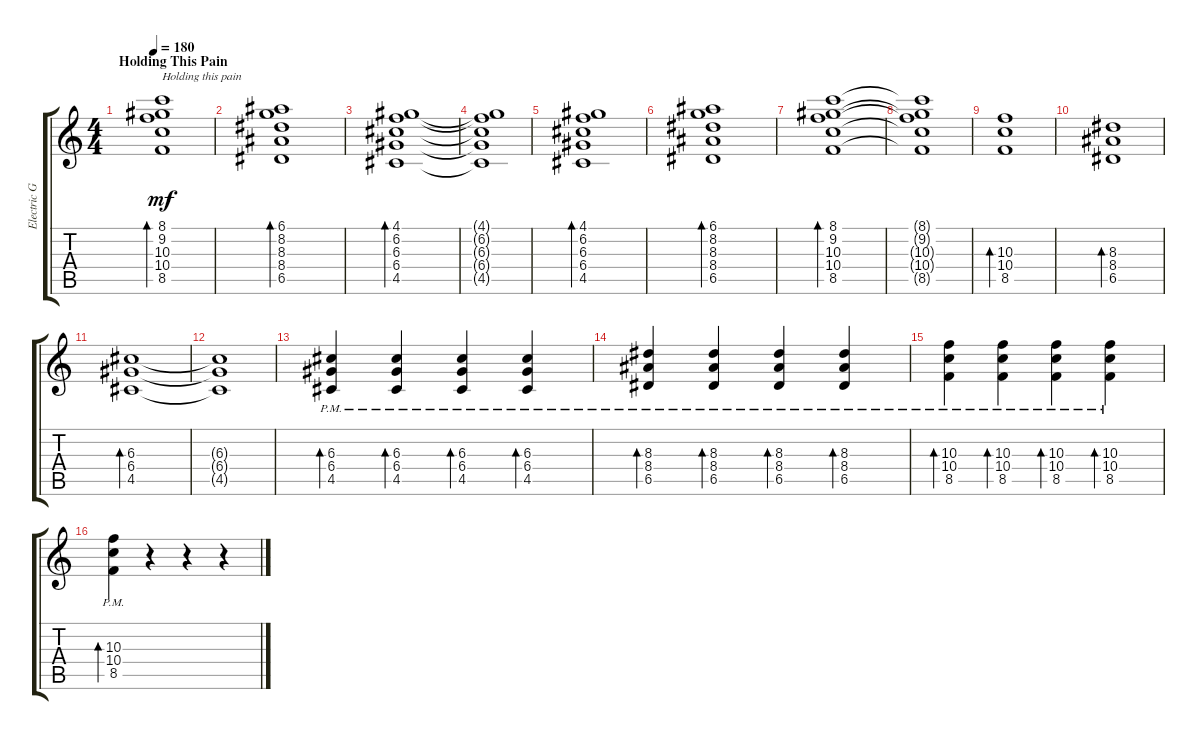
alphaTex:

\track ("Electric Guitar" "Electric G") {instrument electricguitarclean}
\staff {score tabs}
\tuning (E4 B3 G3 D3 A2 E2) {hide}
\ts (4 4)
\section ("" "Holding This Pain")
\tempo 180
\clef g2
\ks c
(8.1 9.2 10.3 10.4 8.5).1{bd 60 txt "Holding this pain" dy mf} |
(6.1 8.2 8.3 8.4 6.5).1{bd 60} |
(4.1 6.2 6.3 6.4 4.5).1{bd 60} |
(4.1{t} 6.2{t} 6.3{t} 6.4{t} 4.5{t}).1 |
(4.1 6.2 6.3 6.4 4.5).1{bd 60} |
(6.1 8.2 8.3 8.4 6.5).1{bd 60} |
(8.1 9.2 10.3 10.4 8.5).1{bd 60} |
(8.1{t} 9.2{t} 10.3{t} 10.4{t} 8.5{t}).1 |
(10.3 10.4 8.5).1{bd 60} |
(8.3 8.4 6.5).1{bd 60} |
(6.3 6.4 4.5).1{bd 60} |
(6.3{t} 6.4{t} 4.5{t}).1 |
(6.3{pm} 6.4{pm} 4.5{pm}).4{bd 30} (6.3{pm} 6.4{pm} 4.5{pm}).4{bd 30} (6.3{pm} 6.4{pm} 4.5{pm}).4{bd 30} (6.3{pm} 6.4{pm} 4.5{pm}).4{bd 30} |
(8.3{pm} 8.4{pm} 6.5{pm}).4{bd 30} (8.3{pm} 8.4{pm} 6.5{pm}).4{bd 30} (8.3{pm} 8.4{pm} 6.5{pm}).4{bd 30} (8.3{pm} 8.4{pm} 6.5{pm}).4{bd 30} |
(10.3{pm} 10.4{pm} 8.5{pm}).4{bd 30} (10.3{pm} 10.4{pm} 8.5{pm}).4{bd 30} (10.3{pm} 10.4{pm} 8.5{pm}).4{bd 30} (10.3{pm} 10.4{pm} 8.5{pm}).4{bd 30} |
(10.3{pm} 10.4{pm} 8.5{pm}).4{bd 30} r.4 r.4 r.4
